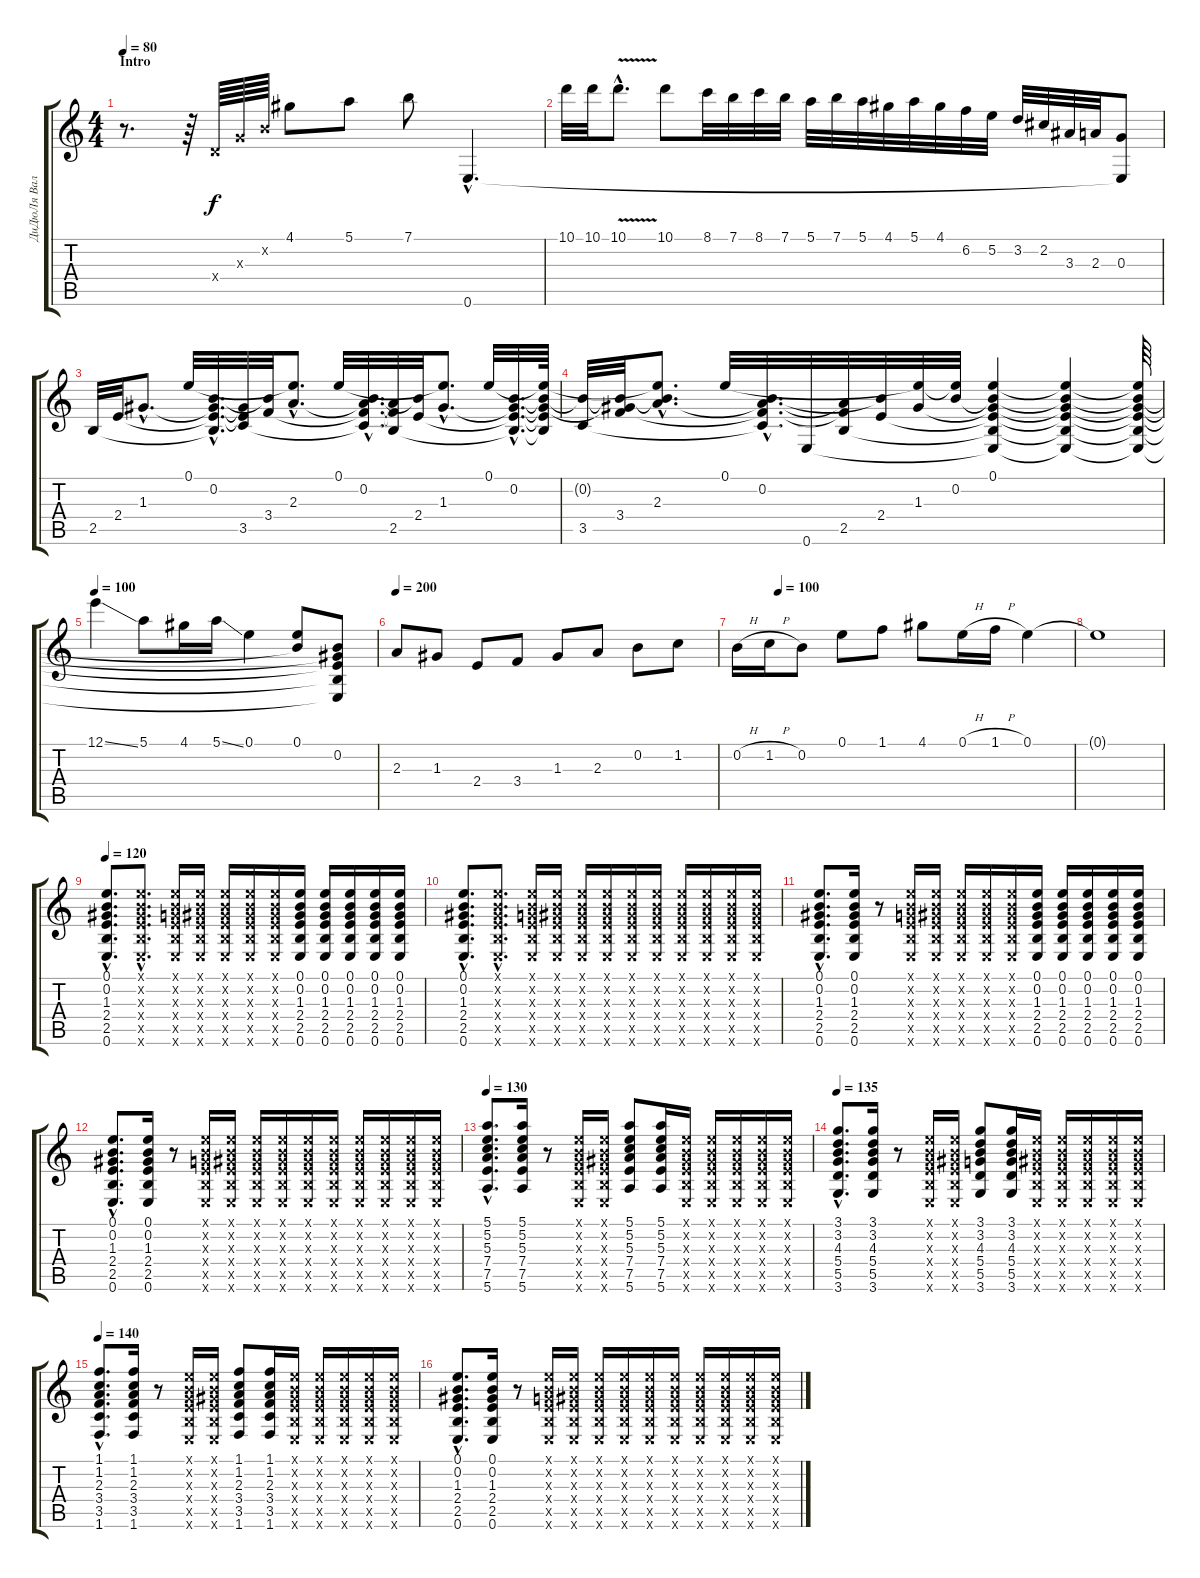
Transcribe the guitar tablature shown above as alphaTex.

\track ("ДиДюЛя Валерий - 1-ая гитара" "ДиДюЛя Вал") {instrument acousticguitarnylon}
\staff {score tabs}
\tuning (E4 B3 G3 D3 A2 E2) {hide}
\ts (4 4)
\section ("" "Intro")
\tempo 80
\clef g2
\ks c
r.8{d dy f instrument acousticguitarnylon} r.64 0.4{x}.64 0.3{x}.64 0.2{x}.64 4.1.8 5.1.8 7.1.8 0.6{hac}.4{d} |
10.1.32 10.1.32 10.1{v hac}.8{d} 10.1.8 8.1.32 7.1.32 8.1.32 7.1.32 5.1.32 7.1.32 5.1.32 4.1.32 5.1.32 4.1.32 6.2.32 5.2.32 3.2.32 2.2.32 3.3.32 2.3.32 (0.3 0.6{t}).8 |
2.5.32 2.4.32 1.3{hac}.8{d} 0.1.32 (0.2{hac} 1.3{hac t} 2.4{hac t} 2.5{hac t}).32{d} (1.3{t} 2.4{t} 3.5).32 (0.2{t} 3.4).32 (0.1{hac t} 2.3{hac}).8{d} 0.1.32 (0.2{hac} 2.3{hac t} 3.4{hac t} 3.5{hac t}).32{d} (2.3{t} 3.4{t} 2.5).32 (0.2{t} 2.4).32 (0.1{hac t} 1.3{hac}).8{d} 0.1.32 (0.2{hac} 1.3{hac t} 2.4{hac t} 2.5{hac t}).32{d} (0.1{t} 0.2{t} 1.3{t} 2.4{t} 2.5{t}).64 |
(0.2{t} 3.5).32 (0.2{t} 1.3{t} 3.4).32 (0.1{hac t} 0.2{hac t} 2.3{hac}).8{d} 0.1.32 (0.2{hac} 2.3{hac t} 3.4{hac t} 3.5{hac t}).32{d} 0.6.32 (2.3{t} 3.4{t} 2.5).32 (0.2{t} 2.4).32 (0.1{t} 1.3).32 (0.1{t} 0.2).32 (0.1 0.2{t} 1.3{t} 2.4{t} 2.5{t} 0.6{t}).4 (0.1{t} 0.2{t} 1.3{t} 2.4{t} 2.5{t} 0.6{t}).4 (0.1{t} 0.2{t} 1.3{t} 2.4{t} 2.5{t} 0.6{t}).64 |
\tempo 100
12.1{ss}.4 5.1.8 4.1.16 5.1{ss}.16 0.1.4 (0.1 0.2{t}).8 (0.2 1.3{t} 2.4{t} 2.5{t} 0.6{t}).8 |
\tempo 200
2.3.8 1.3.8 2.4.8 3.4.8 1.3.8 2.3.8 0.2.8 1.2.8 |
\tempo (100 0.125)
0.2{h}.16 1.2{h}.16 0.2.8 0.1.8 1.1.8 4.1.8 0.1{h}.16 1.1{h}.16 0.1.4 |
0.1{t}.1 |
\tempo 120
(0.1{hac} 0.2{hac} 1.3{hac} 2.4{hac} 2.5{hac} 0.6{hac}).8{d} (0.1{hac x} 0.2{hac x} 1.3{hac x} 2.4{hac x} 2.5{hac x} 0.6{hac x}).8{d} (0.1{x} 0.2{x} 0.3{x} 2.4{x} 2.5{x} 0.6{x}).16 (0.1{x} 0.2{x} 1.3{x} 2.4{x} 2.5{x} 0.6{x}).16 (0.1{x} 0.2{x} 1.3{x} 2.4{x} 2.5{x} 0.6{x}).16 (0.1{x} 0.2{x} 1.3{x} 2.4{x} 2.5{x} 0.6{x}).16 (0.1{x} 0.2{x} 1.3{x} 2.4{x} 2.5{x} 0.6{x}).16 (0.1 0.2 1.3 2.4 2.5 0.6).16 (0.1 0.2 1.3 2.4 2.5 0.6).16 (0.1 0.2 1.3 2.4 2.5 0.6).16 (0.1 0.2 1.3 2.4 2.5 0.6).16 (0.1 0.2 1.3 2.4 2.5 0.6).16 |
(0.1{hac} 0.2{hac} 1.3{hac} 2.4{hac} 2.5{hac} 0.6{hac}).8{d} (0.1{hac x} 0.2{hac x} 1.3{hac x} 2.4{hac x} 2.5{hac x} 0.6{hac x}).8{d} (0.1{x} 0.2{x} 0.3{x} 2.4{x} 2.5{x} 0.6{x}).16 (0.1{x} 0.2{x} 1.3{x} 2.4{x} 2.5{x} 0.6{x}).16 (0.1{x} 0.2{x} 1.3{x} 2.4{x} 2.5{x} 0.6{x}).16 (0.1{x} 0.2{x} 1.3{x} 2.4{x} 2.5{x} 0.6{x}).16 (0.1{x} 0.2{x} 1.3{x} 2.4{x} 2.5{x} 0.6{x}).16 (0.1{x} 0.2{x} 1.3{x} 2.4{x} 2.5{x} 0.6{x}).16 (0.1{x} 0.2{x} 1.3{x} 2.4{x} 2.5{x} 0.6{x}).16 (0.1{x} 0.2{x} 1.3{x} 2.4{x} 2.5{x} 0.6{x}).16 (0.1{x} 0.2{x} 1.3{x} 2.4{x} 2.5{x} 0.6{x}).16 (0.1{x} 0.2{x} 1.3{x} 2.4{x} 2.5{x} 0.6{x}).16 |
(0.1{hac} 0.2{hac} 1.3{hac} 2.4{hac} 2.5{hac} 0.6{hac}).8{d} (0.1 0.2 1.3 2.4 2.5 0.6).16 r.8 (0.1{x} 0.2{x} 0.3{x} 2.4{x} 2.5{x} 0.6{x}).16 (0.1{x} 0.2{x} 1.3{x} 2.4{x} 2.5{x} 0.6{x}).16 (0.1{x} 0.2{x} 1.3{x} 2.4{x} 2.5{x} 0.6{x}).16 (0.1{x} 0.2{x} 1.3{x} 2.4{x} 2.5{x} 0.6{x}).16 (0.1{x} 0.2{x} 1.3{x} 2.4{x} 2.5{x} 0.6{x}).16 (0.1 0.2 1.3 2.4 2.5 0.6).16 (0.1 0.2 1.3 2.4 2.5 0.6).16 (0.1 0.2 1.3 2.4 2.5 0.6).16 (0.1 0.2 1.3 2.4 2.5 0.6).16 (0.1 0.2 1.3 2.4 2.5 0.6).16 |
(0.1{hac} 0.2{hac} 1.3{hac} 2.4{hac} 2.5{hac} 0.6{hac}).8{d} (0.1 0.2 1.3 2.4 2.5 0.6).16 r.8 (0.1{x} 0.2{x} 0.3{x} 2.4{x} 2.5{x} 0.6{x}).16 (0.1{x} 0.2{x} 1.3{x} 2.4{x} 2.5{x} 0.6{x}).16 (0.1{x} 0.2{x} 1.3{x} 2.4{x} 2.5{x} 0.6{x}).16 (0.1{x} 0.2{x} 1.3{x} 2.4{x} 2.5{x} 0.6{x}).16 (0.1{x} 0.2{x} 1.3{x} 2.4{x} 2.5{x} 0.6{x}).16 (0.1{x} 0.2{x} 1.3{x} 2.4{x} 2.5{x} 0.6{x}).16 (0.1{x} 0.2{x} 1.3{x} 2.4{x} 2.5{x} 0.6{x}).16 (0.1{x} 0.2{x} 1.3{x} 2.4{x} 2.5{x} 0.6{x}).16 (0.1{x} 0.2{x} 1.3{x} 2.4{x} 2.5{x} 0.6{x}).16 (0.1{x} 0.2{x} 1.3{x} 2.4{x} 2.5{x} 0.6{x}).16 |
\tempo 130
(5.1{hac} 5.2{hac} 5.3{hac} 7.4{hac} 7.5{hac} 5.6{hac}).8{d} (5.1 5.2 5.3 7.4 7.5 5.6).16 r.8 (0.1{x} 0.2{x} 0.3{x} 2.4{x} 2.5{x} 0.6{x}).16 (0.1{x} 0.2{x} 1.3{x} 2.4{x} 2.5{x} 0.6{x}).16 (5.1 5.2 5.3 7.4 7.5 5.6).8 (5.1 5.2 5.3 7.4 7.5 5.6).16 (0.1{x} 0.2{x} 1.3{x} 2.4{x} 2.5{x} 0.6{x}).16 (0.1{x} 0.2{x} 1.3{x} 2.4{x} 2.5{x} 0.6{x}).16 (0.1{x} 0.2{x} 1.3{x} 2.4{x} 2.5{x} 0.6{x}).16 (0.1{x} 0.2{x} 1.3{x} 2.4{x} 2.5{x} 0.6{x}).16 (0.1{x} 0.2{x} 1.3{x} 2.4{x} 2.5{x} 0.6{x}).16 |
\tempo 135
(3.1{hac} 3.2{hac} 4.3{hac} 5.4{hac} 5.5{hac} 3.6{hac}).8{d} (3.1 3.2 4.3 5.4 5.5 3.6).16 r.8 (0.1{x} 0.2{x} 0.3{x} 2.4{x} 2.5{x} 0.6{x}).16 (0.1{x} 0.2{x} 1.3{x} 2.4{x} 2.5{x} 0.6{x}).16 (3.1 3.2 4.3 5.4 5.5 3.6).8 (3.1 3.2 4.3 5.4 5.5 3.6).16 (0.1{x} 0.2{x} 1.3{x} 2.4{x} 2.5{x} 0.6{x}).16 (0.1{x} 0.2{x} 1.3{x} 2.4{x} 2.5{x} 0.6{x}).16 (0.1{x} 0.2{x} 1.3{x} 2.4{x} 2.5{x} 0.6{x}).16 (0.1{x} 0.2{x} 1.3{x} 2.4{x} 2.5{x} 0.6{x}).16 (0.1{x} 0.2{x} 1.3{x} 2.4{x} 2.5{x} 0.6{x}).16 |
\tempo 140
(1.1{hac} 1.2{hac} 2.3{hac} 3.4{hac} 3.5{hac} 1.6{hac}).8{d} (1.1 1.2 2.3 3.4 3.5 1.6).16 r.8 (0.1{x} 0.2{x} 0.3{x} 2.4{x} 2.5{x} 0.6{x}).16 (0.1{x} 0.2{x} 1.3{x} 2.4{x} 2.5{x} 0.6{x}).16 (1.1 1.2 2.3 3.4 3.5 1.6).8 (1.1 1.2 2.3 3.4 3.5 1.6).16 (0.1{x} 0.2{x} 1.3{x} 2.4{x} 2.5{x} 0.6{x}).16 (0.1{x} 0.2{x} 1.3{x} 2.4{x} 2.5{x} 0.6{x}).16 (0.1{x} 0.2{x} 1.3{x} 2.4{x} 2.5{x} 0.6{x}).16 (0.1{x} 0.2{x} 1.3{x} 2.4{x} 2.5{x} 0.6{x}).16 (0.1{x} 0.2{x} 1.3{x} 2.4{x} 2.5{x} 0.6{x}).16 |
(0.1{hac} 0.2{hac} 1.3{hac} 2.4{hac} 2.5{hac} 0.6{hac}).8{d} (0.1 0.2 1.3 2.4 2.5 0.6).16 r.8 (0.1{x} 0.2{x} 0.3{x} 2.4{x} 2.5{x} 0.6{x}).16 (0.1{x} 0.2{x} 1.3{x} 2.4{x} 2.5{x} 0.6{x}).16 (0.1{x} 0.2{x} 1.3{x} 2.4{x} 2.5{x} 0.6{x}).16 (0.1{x} 0.2{x} 1.3{x} 2.4{x} 2.5{x} 0.6{x}).16 (0.1{x} 0.2{x} 1.3{x} 2.4{x} 2.5{x} 0.6{x}).16 (0.1{x} 0.2{x} 1.3{x} 2.4{x} 2.5{x} 0.6{x}).16 (0.1{x} 0.2{x} 1.3{x} 2.4{x} 2.5{x} 0.6{x}).16 (0.1{x} 0.2{x} 1.3{x} 2.4{x} 2.5{x} 0.6{x}).16 (0.1{x} 0.2{x} 1.3{x} 2.4{x} 2.5{x} 0.6{x}).16 (0.1{x} 0.2{x} 1.3{x} 2.4{x} 2.5{x} 0.6{x}).16
